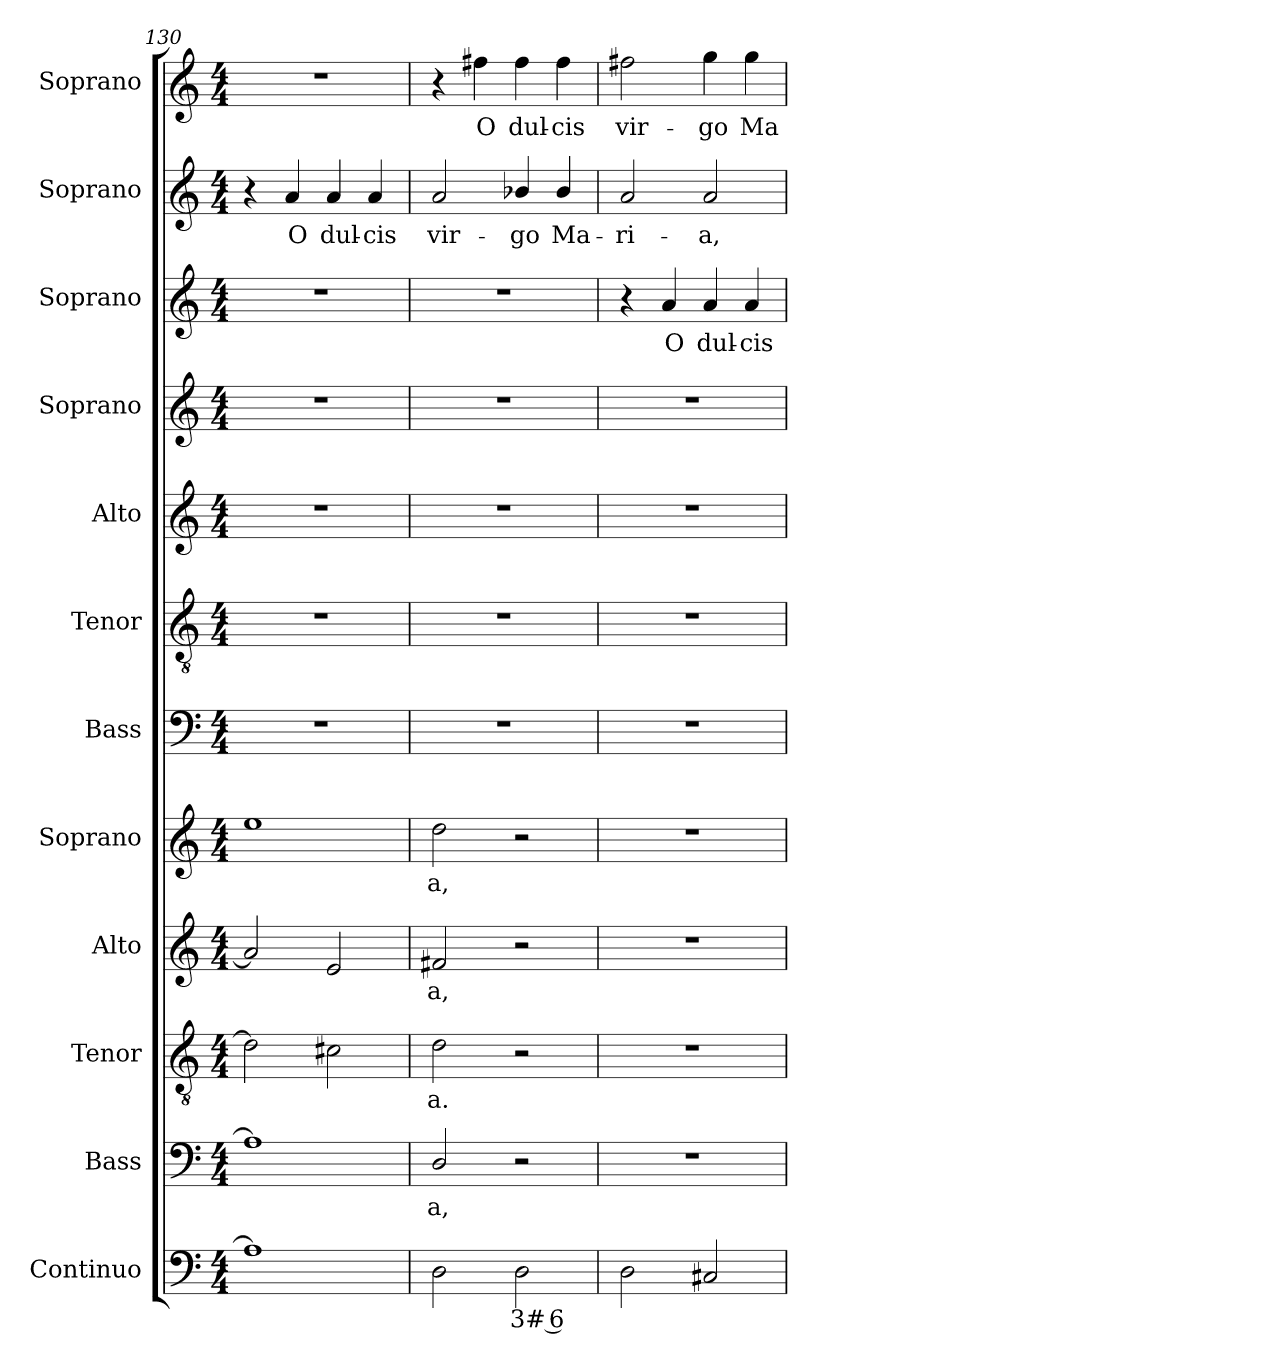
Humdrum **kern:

**kern	**text	**kern	**text	**kern	**text	**kern	**text	**kern	**text	**kern	**kern	**kern	**kern	**kern	**text	**kern	**text	**kern	**text
*part12	*part12	*part11	*part11	*part10	*part10	*part9	*part9	*part8	*part8	*part7	*part6	*part5	*part4	*part3	*part3	*part2	*part2	*part1	*part1
*staff12	*staff12	*staff11	*staff11	*staff10	*staff10	*staff9	*staff9	*staff8	*staff8	*staff7	*staff6	*staff5	*staff4	*staff3	*staff3	*staff2	*staff2	*staff1	*staff1
*I"Continuo	*	*I"Bass	*	*I"Tenor	*	*I"Alto	*	*I"Soprano	*	*I"Bass	*I"Tenor	*I"Alto	*I"Soprano	*I"Soprano	*	*I"Soprano	*	*I"Soprano	*
*I'Cont.	*	*I'B.	*	*I'T.	*	*I'A.	*	*I'S.	*	*I'B.	*I'T.	*I'A.	*I'S.	*I'S.	*	*I'S.	*	*I'S.	*
*clefF4	*	*clefF4	*	*clefGv2	*	*clefG2	*	*clefG2	*	*clefF4	*clefGv2	*clefG2	*clefG2	*clefG2	*	*clefG2	*	*clefG2	*
*	*	*	*	*ITrd7c12	*	*	*	*	*	*	*ITrd7c12	*	*	*	*	*	*	*	*
*k[]	*	*k[]	*	*k[]	*	*k[]	*	*k[]	*	*k[]	*k[]	*k[]	*k[]	*k[]	*	*k[]	*	*k[]	*
*C:	*	*C:	*	*C:	*	*C:	*	*C:	*	*C:	*C:	*C:	*C:	*C:	*	*C:	*	*C:	*
*M4/4	*	*M4/4	*	*M4/4	*	*M4/4	*	*M4/4	*	*M4/4	*M4/4	*M4/4	*M4/4	*M4/4	*	*M4/4	*	*M4/4	*
=130	=130	=130	=130	=130	=130	=130	=130	=130	=130	=130	=130	=130	=130	=130	=130	=130	=130	=130	=130
1Ai]	.	1Ai]	.	2Di\]	.	2ai/]	.	1eei	.	1r	1r	1r	1r	1r	.	4r	.	1r	.
!	!	!	!	!	!	!	!	!	!	!	!	!	!	!	!	!	!LO:LY:b:color=#000000	!	!
.	.	.	.	.	.	.	.	.	.	.	.	.	.	.	.	4ai/	O	.	.
!	!	!	!	!	!	!	!	!	!	!	!	!	!	!	!	!	!LO:LY:b:color=#000000	!	!
.	.	.	.	2C#Xi\	.	2ei/	.	.	.	.	.	.	.	.	.	4ai/	dul-	.	.
!	!	!	!	!	!	!	!	!	!	!	!	!	!	!	!	!	!LO:LY:b:color=#000000	!	!
.	.	.	.	.	.	.	.	.	.	.	.	.	.	.	.	4ai/	-cis	.	.
=131	=131	=131	=131	=131	=131	=131	=131	=131	=131	=131	=131	=131	=131	=131	=131	=131	=131	=131	=131
!	!	!	!LO:LY:b:color=#000000	!	!	!	!	!	!	!	!	!	!	!	!	!	!	!	!
!	!	!	!	!	!LO:LY:b:color=#000000	!	!	!	!	!	!	!	!	!	!	!	!	!	!
!	!	!	!	!	!	!	!LO:LY:b:color=#000000	!	!	!	!	!	!	!	!	!	!	!	!
!	!	!	!	!	!	!	!	!	!LO:LY:b:color=#000000	!	!	!	!	!	!	!	!	!	!
!	!	!	!	!	!	!	!	!	!	!	!	!	!	!	!	!	!LO:LY:b:color=#000000	!	!
2Di\	.	2Di/	-a,	2Di\	-a.	2f#Xi/	-a,	2ddi\	-a,	1r	1r	1r	1r	1r	.	2ai/	vir-	4r	.
!	!	!	!	!	!	!	!	!	!	!	!	!	!	!	!	!	!	!	!LO:LY:b:color=#000000
.	.	.	.	.	.	.	.	.	.	.	.	.	.	.	.	.	.	4ff#Xi\	O
!	!LO:LY:b:color=#000000	!	!	!	!	!	!	!	!	!	!	!	!	!	!	!	!	!	!
!	!	!	!	!	!	!	!	!	!	!	!	!	!	!	!	!	!LO:LY:b:color=#000000	!	!
!	!	!	!	!	!	!	!	!	!	!	!	!	!	!	!	!	!	!	!LO:LY:b:color=#000000
2Di\	3# 6	2r	.	2r	.	2r	.	2r	.	.	.	.	.	.	.	4b-Xi/	-go	4ff#i\	dul-
!	!	!	!	!	!	!	!	!	!	!	!	!	!	!	!	!	!LO:LY:b:color=#000000	!	!
!	!	!	!	!	!	!	!	!	!	!	!	!	!	!	!	!	!	!	!LO:LY:b:color=#000000
.	.	.	.	.	.	.	.	.	.	.	.	.	.	.	.	4b-i/	Ma-	4ff#i\	-cis
!!LO:PB:g=z
=132	=132	=132	=132	=132	=132	=132	=132	=132	=132	=132	=132	=132	=132	=132	=132	=132	=132	=132	=132
!	!	!	!	!	!	!	!	!	!	!	!	!	!	!	!	!	!LO:LY:b:color=#000000	!	!
!	!	!	!	!	!	!	!	!	!	!	!	!	!	!	!	!	!	!	!LO:LY:b:color=#000000
2Di\	.	1r	.	1r	.	1r	.	1r	.	1r	1r	1r	1r	4r	.	2ai/	-ri-	2ff#Xi\	vir-
!	!	!	!	!	!	!	!	!	!	!	!	!	!	!	!LO:LY:b:color=#000000	!	!	!	!
.	.	.	.	.	.	.	.	.	.	.	.	.	.	4ai/	O	.	.	.	.
!	!	!	!	!	!	!	!	!	!	!	!	!	!	!	!LO:LY:b:color=#000000	!	!	!	!
!	!	!	!	!	!	!	!	!	!	!	!	!	!	!	!	!	!LO:LY:b:color=#000000	!	!
!	!	!	!	!	!	!	!	!	!	!	!	!	!	!	!	!	!	!	!LO:LY:b:color=#000000
2C#Xi/	.	.	.	.	.	.	.	.	.	.	.	.	.	4ai/	dul-	2ai/	-a,	4ggi\	-go
!	!	!	!	!	!	!	!	!	!	!	!	!	!	!	!LO:LY:b:color=#000000	!	!	!	!
!	!	!	!	!	!	!	!	!	!	!	!	!	!	!	!	!	!	!	!LO:LY:b:color=#000000
.	.	.	.	.	.	.	.	.	.	.	.	.	.	4ai/	-cis	.	.	4ggi\	Ma-
=	=	=	=	=	=	=	=	=	=	=	=	=	=	=	=	=	=	=	=
*-	*-	*-	*-	*-	*-	*-	*-	*-	*-	*-	*-	*-	*-	*-	*-	*-	*-	*-	*-
